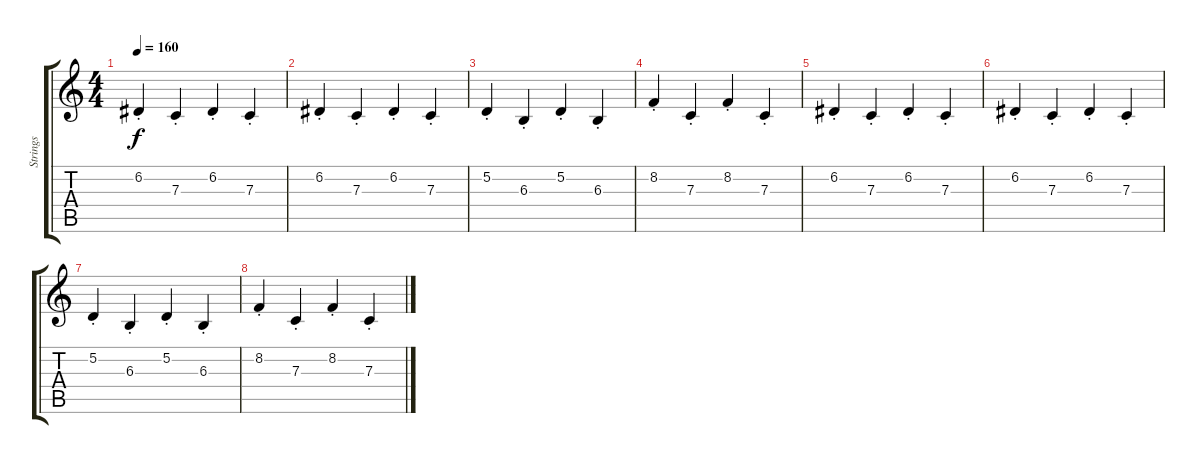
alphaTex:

\track ("Strings " "Strings ") {instrument viola}
\staff {score tabs}
\tuning (D4 A3 F3 C3 G2 C2) {hide}
\ts (4 4)
\tempo 160
\clef g2
\ks c
6.2{st}.4{dy f} 7.3{st}.4 6.2{st}.4 7.3{st}.4 |
6.2{st}.4{beam merge} 7.3{st}.4 6.2{st}.4 7.3{st}.4 |
5.2{st}.4{beam merge} 6.3{st}.4 5.2{st}.4 6.3{st}.4 |
8.2{st}.4 7.3{st}.4{beam merge} 8.2{st}.4 7.3{st}.4 |
6.2{st}.4 7.3{st}.4 6.2{st}.4 7.3{st}.4 |
6.2{st}.4{beam merge} 7.3{st}.4 6.2{st}.4 7.3{st}.4 |
5.2{st}.4{beam merge} 6.3{st}.4 5.2{st}.4 6.3{st}.4 |
8.2{st}.4 7.3{st}.4{beam merge} 8.2{st}.4 7.3{st}.4
